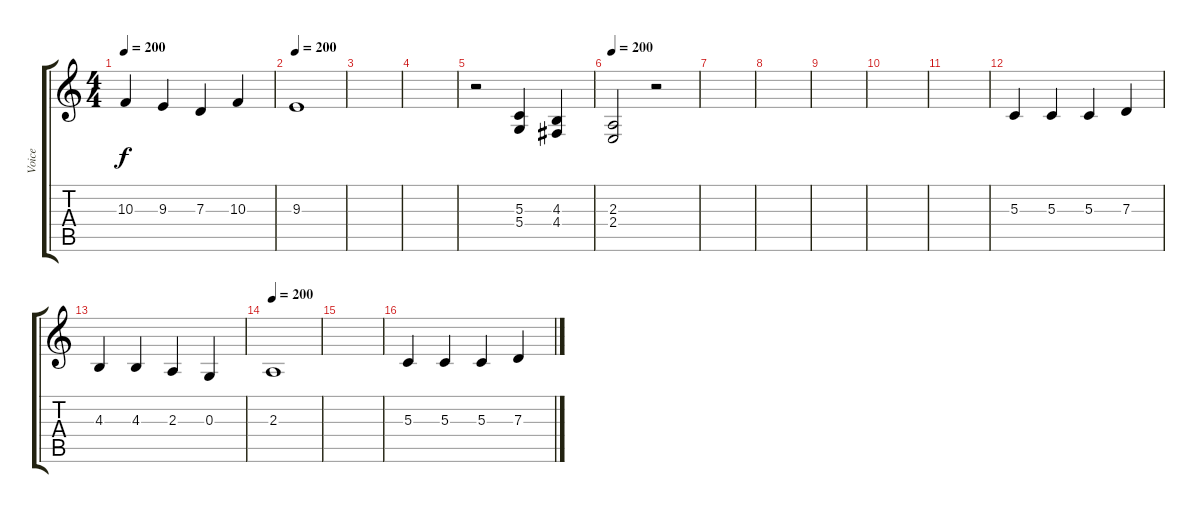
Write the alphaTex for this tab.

\track ("Voice" "Voice") {instrument altosax}
\staff {score tabs}
\tuning (E4 B3 G3 D3 A2 E2) {hide}
\ts (4 4)
\tempo 200
\clef g2
\ks c
10.3.4{dy f} 9.3.4 7.3.4 10.3.4 |
\tempo 200
9.3.1 |
|
|
r.2 (5.3 5.4).4 (4.3 4.4).4 |
\tempo 200
(2.3 2.4).2 r.2 |
|
|
|
|
|
5.3.4 5.3.4 5.3.4 7.3.4 |
4.3.4 4.3.4 2.3.4 0.3.4 |
\tempo 200
2.3.1 |
|
5.3.4 5.3.4 5.3.4 7.3.4
